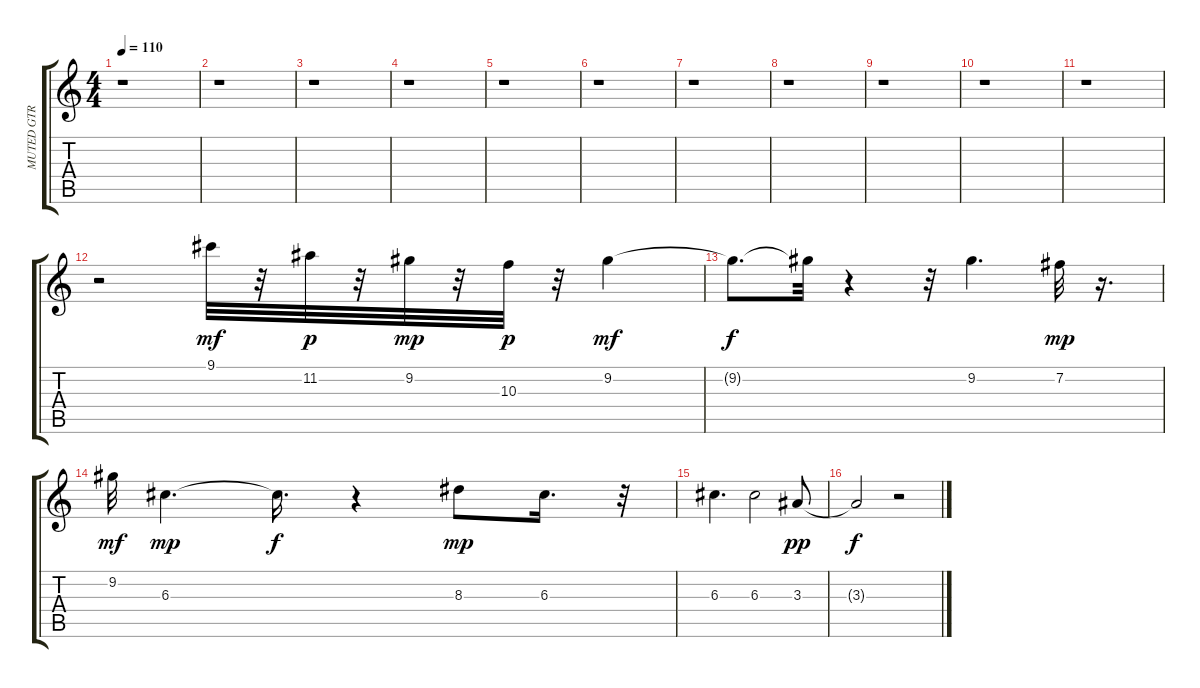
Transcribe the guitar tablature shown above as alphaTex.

\track ("MUTED GTR" "MUTED GTR") {instrument electricguitarmuted}
\staff {score tabs}
\tuning (E4 B3 G3 D3 A2 E2) {hide}
\ts (4 4)
\tempo 110
\clef g2
\ks c
r.1{dy f} |
r.1 |
r.1 |
r.1 |
r.1 |
r.1 |
r.1 |
r.1 |
r.1 |
r.1 |
r.1 |
r.2 9.1.32{dy mf} r.32 11.2.32{dy p} r.32 9.2.32{dy mp} r.32 10.3.32{dy p} r.32 9.2.4{dy mf} |
9.2{t}.8{d dy f} 9.2{t}.32 r.4 r.32 9.2.4{d} 7.2.32{dy mp} r.16{d} |
9.2.32{dy mf} 6.3.4{d dy mp} 6.3{t}.16{d dy f} r.4 8.3.8{dy mp} 6.3.16{d} r.32 |
6.3.4{d} 6.3.2 3.3.8{dy pp} |
3.3{t}.2{dy f} r.2
